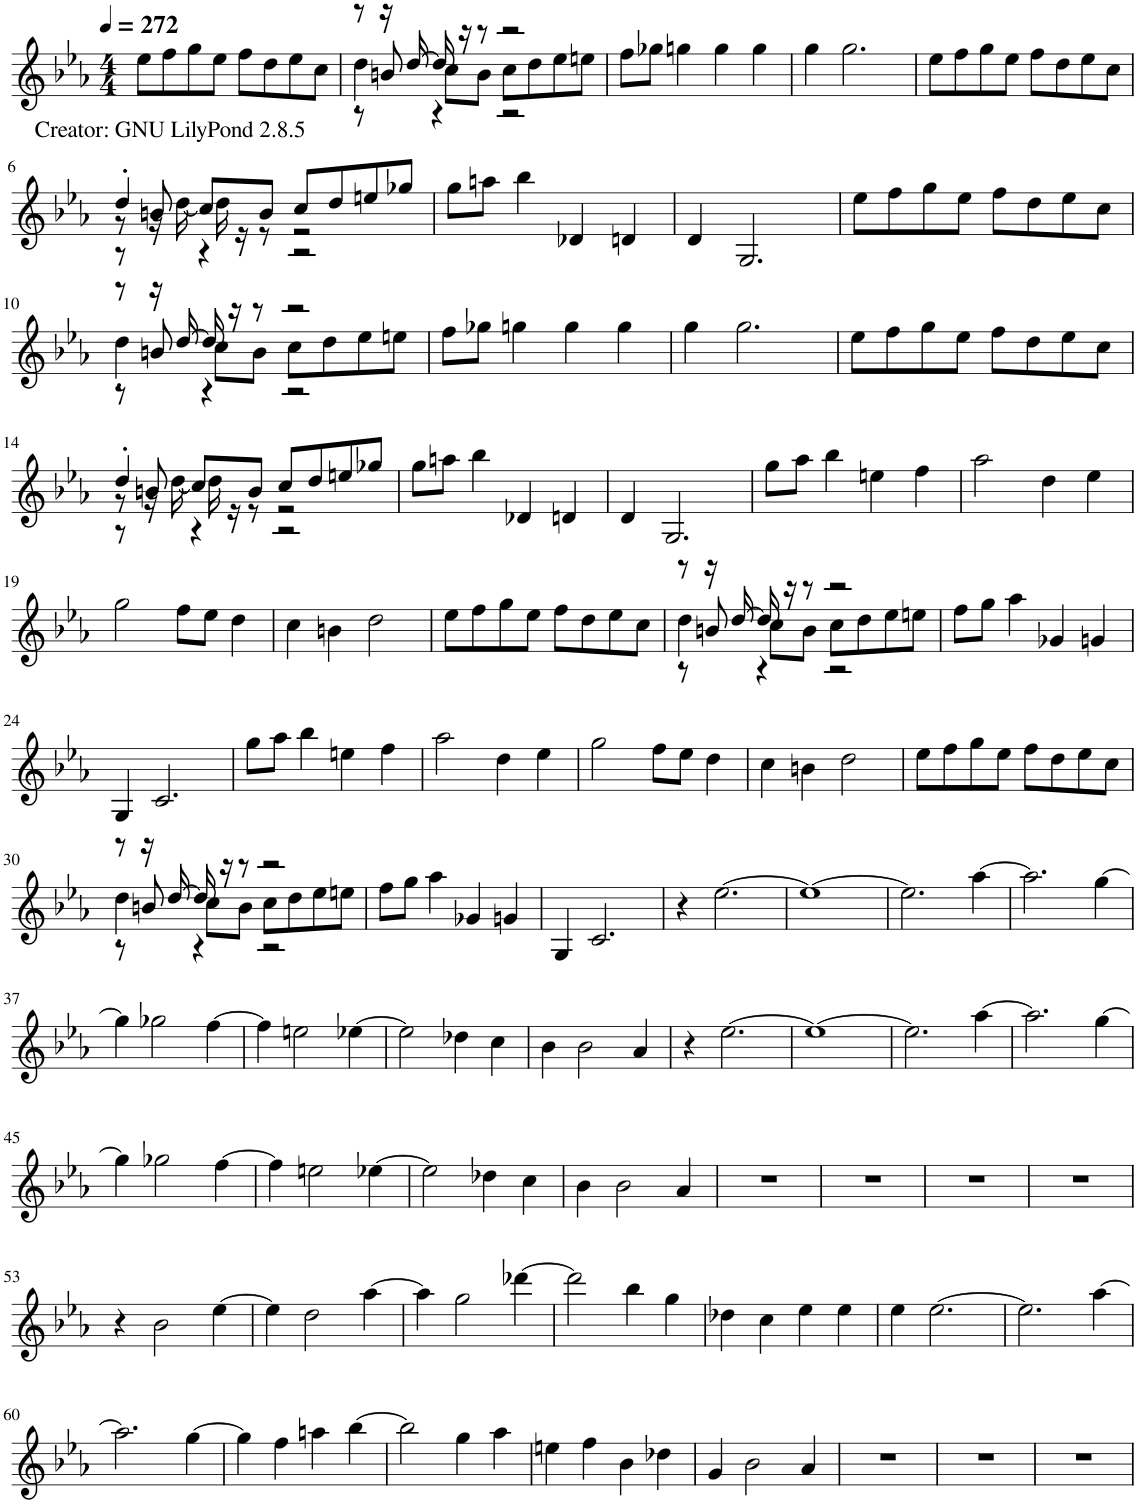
**kern	**text
*part1	*part1
*staff1	*staff1
*I"Violin, one	*
*I'Vln.	*
*clefG2	*
*k[b-e-a-]	*
*M4/4	*
*MM272	*
=1	=1
!	!LO:LY:b
8ee-\L	Creator: GNU LilyPond 2.8.5
8ff\	.
8gg\	.
8ee-\J	.
8ff\L	.
8dd\	.
8ee-\	.
8cc\J	.
=2	=2
*^	*
*	*^	*
8r	4dd'\	8r	.
16r	.	8bn/	.
[16dd/	.	.	.
16dd/]	8cc\L	4r	.
16r	.	.	.
8r	8b\J	.	.
2r	8cc\L	2r	.
.	8dd\	.	.
.	8ee-\	.	.
.	8een\J	.	.
*v	*v	*v	*
=3	=3
8ff\L	.
8gg-X\J	.
4ggn\	.
4gg\	.
4gg\	.
=4	=4
4gg\	.
2.gg\	.
=5	=5
8ee-\L	.
8ff\	.
8gg\	.
8ee-\J	.
8ff\L	.
8dd\	.
8ee-\	.
8cc\J	.
!!LO:LB:g=z
=6	=6
*^	*
*	*^	*
4dd'/	8r	8r	.
.	16r	8bn/	.
.	[16dd\	.	.
8cc/L	16dd\]	4r	.
.	16r	.	.
8b/J	8r	.	.
8cc/L	2r	2r	.
8dd/	.	.	.
8een/	.	.	.
8gg-X/J	.	.	.
*v	*v	*v	*
=7	=7
8gg\L	.
8aan\J	.
4bb-\	.
4d-X/	.
4dn/	.
=8	=8
4d/	.
2.G/	.
=9	=9
8ee-\L	.
8ff\	.
8gg\	.
8ee-\J	.
8ff\L	.
8dd\	.
8ee-\	.
8cc\J	.
!!LO:LB:g=z
=10	=10
*^	*
*	*^	*
8r	4dd'\	8r	.
16r	.	8bn/	.
[16dd/	.	.	.
16dd/]	8cc\L	4r	.
16r	.	.	.
8r	8b\J	.	.
2r	8cc\L	2r	.
.	8dd\	.	.
.	8ee-\	.	.
.	8een\J	.	.
*v	*v	*v	*
=11	=11
8ff\L	.
8gg-X\J	.
4ggn\	.
4gg\	.
4gg\	.
=12	=12
4gg\	.
2.gg\	.
=13	=13
8ee-\L	.
8ff\	.
8gg\	.
8ee-\J	.
8ff\L	.
8dd\	.
8ee-\	.
8cc\J	.
!!LO:LB:g=z
=14	=14
*^	*
*	*^	*
4dd'/	8r	8r	.
.	16r	8bn/	.
.	[16dd\	.	.
8cc/L	16dd\]	4r	.
.	16r	.	.
8b/J	8r	.	.
8cc/L	2r	2r	.
8dd/	.	.	.
8een/	.	.	.
8gg-X/J	.	.	.
*v	*v	*v	*
=15	=15
8gg\L	.
8aan\J	.
4bb-\	.
4d-X/	.
4dn/	.
=16	=16
4d/	.
2.G/	.
=17	=17
8gg\L	.
8aa-\J	.
4bb-\	.
4een\	.
4ff\	.
=18	=18
2aa-\	.
4dd\	.
4ee-\	.
!!LO:LB:g=z
=19	=19
2gg\	.
8ff\L	.
8ee-\J	.
4dd\	.
=20	=20
4cc\	.
4bn\	.
2dd\	.
=21	=21
8ee-\L	.
8ff\	.
8gg\	.
8ee-\J	.
8ff\L	.
8dd\	.
8ee-\	.
8cc\J	.
=22	=22
*^	*
*	*^	*
8r	4dd'\	8r	.
16r	.	8bn/	.
[16dd/	.	.	.
16dd/]	8cc\L	4r	.
16r	.	.	.
8r	8b\J	.	.
2r	8cc\L	2r	.
.	8dd\	.	.
.	8ee-\	.	.
.	8een\J	.	.
*v	*v	*v	*
=23	=23
8ff\L	.
8gg\J	.
4aa-\	.
4g-X/	.
4gn/	.
!!LO:LB:g=z
=24	=24
4G/	.
2.c/	.
=25	=25
8gg\L	.
8aa-\J	.
4bb-\	.
4een\	.
4ff\	.
=26	=26
2aa-\	.
4dd\	.
4ee-\	.
=27	=27
2gg\	.
8ff\L	.
8ee-\J	.
4dd\	.
=28	=28
4cc\	.
4bn\	.
2dd\	.
=29	=29
8ee-\L	.
8ff\	.
8gg\	.
8ee-\J	.
8ff\L	.
8dd\	.
8ee-\	.
8cc\J	.
!!LO:LB:g=z
=30	=30
*^	*
*	*^	*
8r	4dd'\	8r	.
16r	.	8bn/	.
[16dd/	.	.	.
16dd/]	8cc\L	4r	.
16r	.	.	.
8r	8b\J	.	.
2r	8cc\L	2r	.
.	8dd\	.	.
.	8ee-\	.	.
.	8een\J	.	.
*v	*v	*v	*
=31	=31
8ff\L	.
8gg\J	.
4aa-\	.
4g-X/	.
4gn/	.
=32	=32
4G/	.
2.c/	.
=33	=33
4r	.
[2.ee-\	.
=34	=34
1ee-_	.
=35	=35
2.ee-\]	.
[4aa-\	.
=36	=36
2.aa-\]	.
[4gg\	.
!!LO:LB:g=z
=37	=37
4gg\]	.
2gg-X\	.
[4ff\	.
=38	=38
4ff\]	.
2een\	.
[4ee-X\	.
=39	=39
2ee-\]	.
4dd-X\	.
4cc\	.
=40	=40
4b-\	.
2b-\	.
4a-/	.
=41	=41
4r	.
[2.ee-\	.
=42	=42
1ee-_	.
=43	=43
2.ee-\]	.
[4aa-\	.
=44	=44
2.aa-\]	.
[4gg\	.
!!LO:LB:g=z
=45	=45
4gg\]	.
2gg-X\	.
[4ff\	.
=46	=46
4ff\]	.
2een\	.
[4ee-X\	.
=47	=47
2ee-\]	.
4dd-X\	.
4cc\	.
=48	=48
4b-\	.
2b-\	.
4a-/	.
=49	=49
1r	.
=50	=50
1r	.
=51	=51
1r	.
=52	=52
1r	.
!!LO:LB:g=z
=53	=53
4r	.
2b-\	.
[4ee-\	.
=54	=54
4ee-\]	.
2dd\	.
[4aa-\	.
=55	=55
4aa-\]	.
2gg\	.
[4ddd-X\	.
=56	=56
2ddd-\]	.
4bb-\	.
4gg\	.
=57	=57
4dd-X\	.
4cc\	.
4ee-\	.
4ee-\	.
=58	=58
4ee-\	.
[2.ee-\	.
=59	=59
2.ee-\]	.
[4aa-\	.
!!LO:LB:g=z
=60	=60
2.aa-\]	.
[4gg\	.
=61	=61
4gg\]	.
4ff\	.
4aan\	.
[4bb-\	.
=62	=62
2bb-\]	.
4gg\	.
4aa-\	.
=63	=63
4een\	.
4ff\	.
4b-\	.
4dd-X\	.
=64	=64
4g/	.
2b-\	.
4a-/	.
=65	=65
1r	.
=66	=66
1r	.
=67	=67
1r	.
=	=
*-	*-
